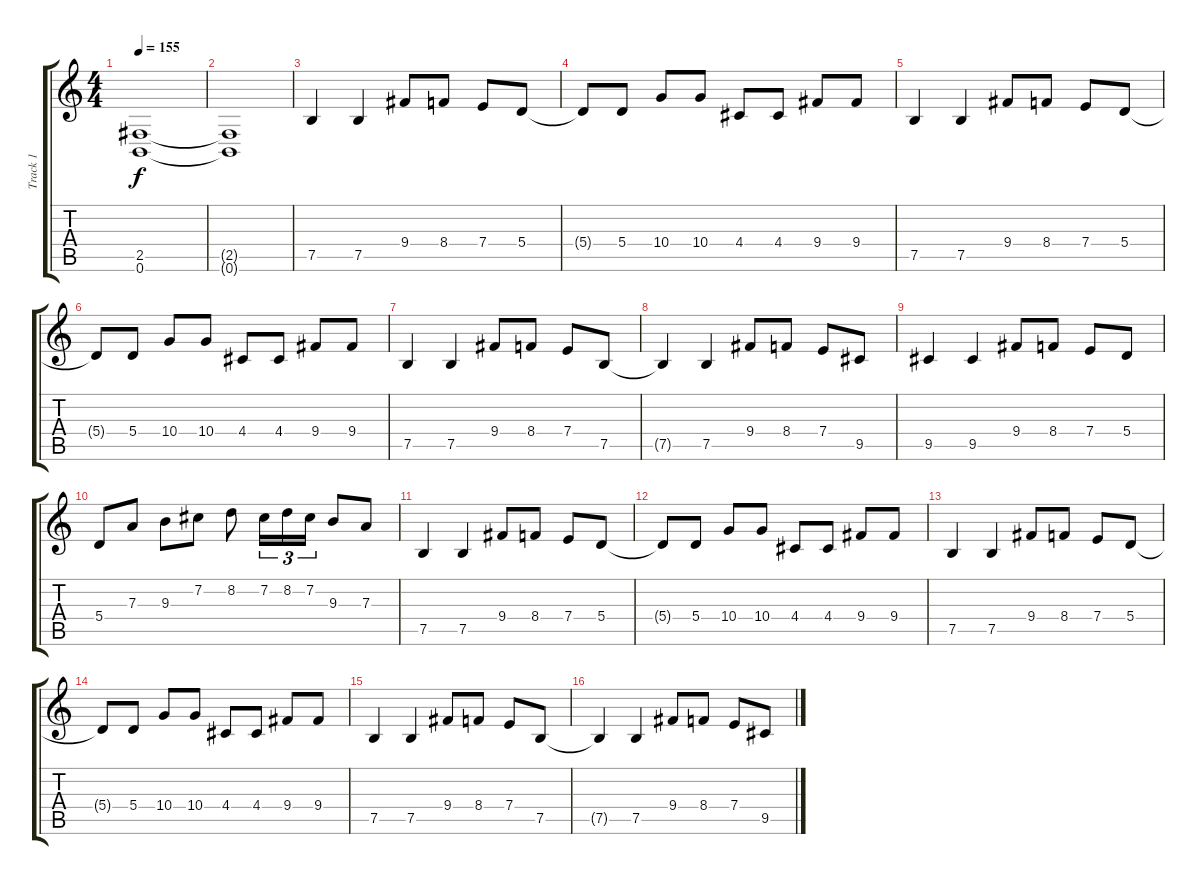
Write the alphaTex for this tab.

\track ("Track 1" "Track 1") {instrument distortionguitar}
\staff {score tabs}
\tuning (B3 Gb3 D3 A2 E2 B1) {hide}
\ts (4 4)
\tempo 155
\clef g2
\ks c
(2.5 0.6).1{dy f} |
(2.5{t} 0.6{t}).1 |
7.5.4 7.5.4 9.4.8 8.4.8 7.4.8 5.4.8 |
5.4{t}.8 5.4.8 10.4.8 10.4.8 4.4.8 4.4.8 9.4.8 9.4.8 |
7.5.4 7.5.4 9.4.8 8.4.8 7.4.8 5.4.8 |
5.4{t}.8 5.4.8 10.4.8 10.4.8 4.4.8 4.4.8 9.4.8 9.4.8 |
7.5.4 7.5.4 9.4.8 8.4.8 7.4.8 7.5.8 |
7.5{t}.4 7.5.4 9.4.8 8.4.8 7.4.8 9.5.8 |
9.5.4 9.5.4 9.4.8 8.4.8 7.4.8 5.4.8 |
5.4.8 7.3.8 9.3.8 7.2.8 8.2.8 7.2.16{tu (3 2)} 8.2.16{tu (3 2)} 7.2.16{tu (3 2)} 9.3.8 7.3.8 |
7.5.4 7.5.4 9.4.8 8.4.8 7.4.8 5.4.8 |
5.4{t}.8 5.4.8 10.4.8 10.4.8 4.4.8 4.4.8 9.4.8 9.4.8 |
7.5.4 7.5.4 9.4.8 8.4.8 7.4.8 5.4.8 |
5.4{t}.8 5.4.8 10.4.8 10.4.8 4.4.8 4.4.8 9.4.8 9.4.8 |
7.5.4 7.5.4 9.4.8 8.4.8 7.4.8 7.5.8 |
7.5{t}.4 7.5.4 9.4.8 8.4.8 7.4.8 9.5.8
